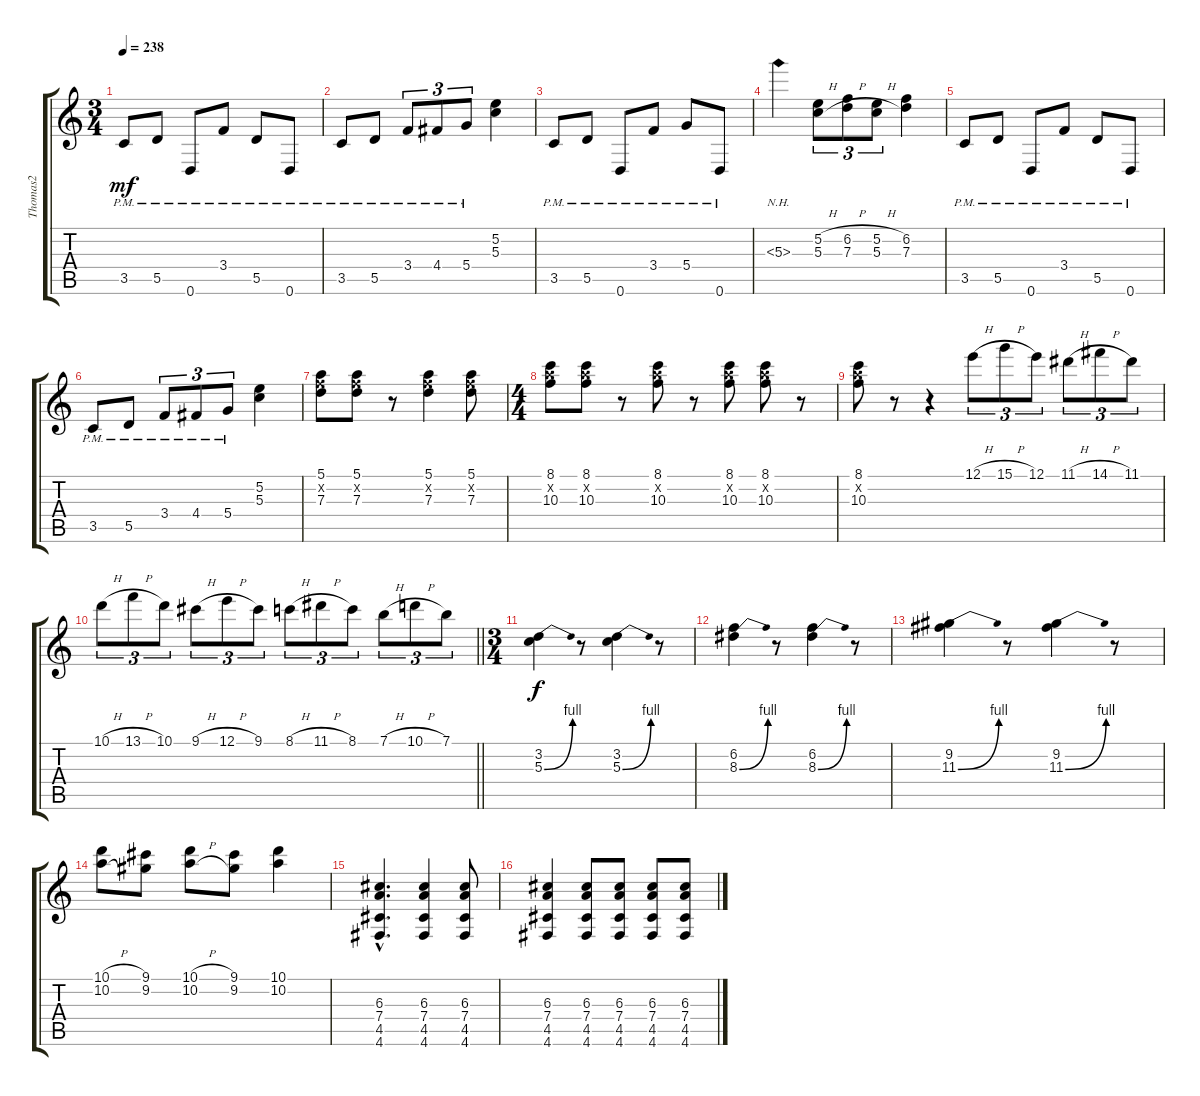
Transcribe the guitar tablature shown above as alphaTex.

\track ("Thomas2" "Thomas2") {instrument overdrivenguitar}
\staff {score tabs}
\tuning (E4 B3 G3 D3 A2 D2) {hide}
\ts (3 4)
\tempo 238
\clef g2
\ks c
3.5{pm}.8{dy mf} 5.5{pm}.8 0.6{pm}.8 3.4{pm}.8 5.5{pm}.8 0.6{pm}.8 |
3.5{pm}.8 5.5{pm}.8 3.4{pm}.8{tu (3 2)} 4.4{pm}.8{tu (3 2)} 5.4{pm}.8{tu (3 2)} (5.2 5.3).4 |
3.5{pm}.8 5.5{pm}.8 0.6{pm}.8 3.4{pm}.8 5.4{pm}.8 0.6{pm}.8 |
5.3{nh}.4 (5.2{h} 5.3{h}).8{tu (3 2)} (6.2{h} 7.3{h}).8{tu (3 2)} (5.2{h} 5.3{h}).8{tu (3 2)} (6.2 7.3).4 |
3.5{pm}.8 5.5{pm}.8 0.6{pm}.8 3.4{pm}.8 5.5{pm}.8 0.6{pm}.8 |
3.5{pm}.8 5.5{pm}.8 3.4{pm}.8{tu (3 2)} 4.4{pm}.8{tu (3 2)} 5.4{pm}.8{tu (3 2)} (5.2 5.3).4 |
(5.1 6.2{x} 7.3).8 (5.1 6.2{x} 7.3).8 r.8 (5.1 6.2{x} 7.3).4 (5.1 6.2{x} 7.3).8 |
\ts (4 4)
(8.1 10.2{x} 10.3).8 (8.1 10.2{x} 10.3).8 r.8 (8.1 10.2{x} 10.3).8 r.8 (8.1 10.2{x} 10.3).8 (8.1 10.2{x} 10.3).8 r.8 |
(8.1 10.2{x} 10.3).8 r.8 r.4 12.1{h}.8{tu (3 2)} 15.1{h}.8{tu (3 2)} 12.1.8{tu (3 2)} 11.1{h}.8{tu (3 2)} 14.1{h}.8{tu (3 2)} 11.1.8{tu (3 2)} |
\barLineRight lightlight
10.1{h}.8{tu (3 2)} 13.1{h}.8{tu (3 2)} 10.1.8{tu (3 2)} 9.1{h}.8{tu (3 2)} 12.1{h}.8{tu (3 2)} 9.1.8{tu (3 2)} 8.1{h}.8{tu (3 2)} 11.1{h}.8{tu (3 2)} 8.1.8{tu (3 2)} 7.1{h}.8{tu (3 2)} 10.1{h}.8{tu (3 2)} 7.1.8{tu (3 2)} |
\ts (3 4)
(3.2 5.3{be (bend 0 0 60 4)}).4{dy f} r.8 (3.2 5.3{be (bend 0 0 60 4)}).4 r.8 |
(6.2 8.3{be (bend 0 0 60 4)}).4 r.8 (6.2 8.3{be (bend 0 0 60 4)}).4 r.8 |
(9.2 11.3{be (bend 0 0 60 4)}).4 r.8 (9.2 11.3{be (bend 0 0 60 4)}).4 r.8 |
(10.1{h} 10.2{h}).8 (9.1 9.2).8 (10.1{h} 10.2{h}).8 (9.1 9.2).8 (10.1 10.2).4 |
(6.3{hac} 7.4{hac} 4.5{hac} 4.6{hac}).4{d} (6.3 7.4 4.5 4.6).4 (6.3 7.4 4.5 4.6).8 |
(6.3 7.4 4.5 4.6).4 (6.3 7.4 4.5 4.6).8 (6.3 7.4 4.5 4.6).8 (6.3 7.4 4.5 4.6).8 (6.3 7.4 4.5 4.6).8
